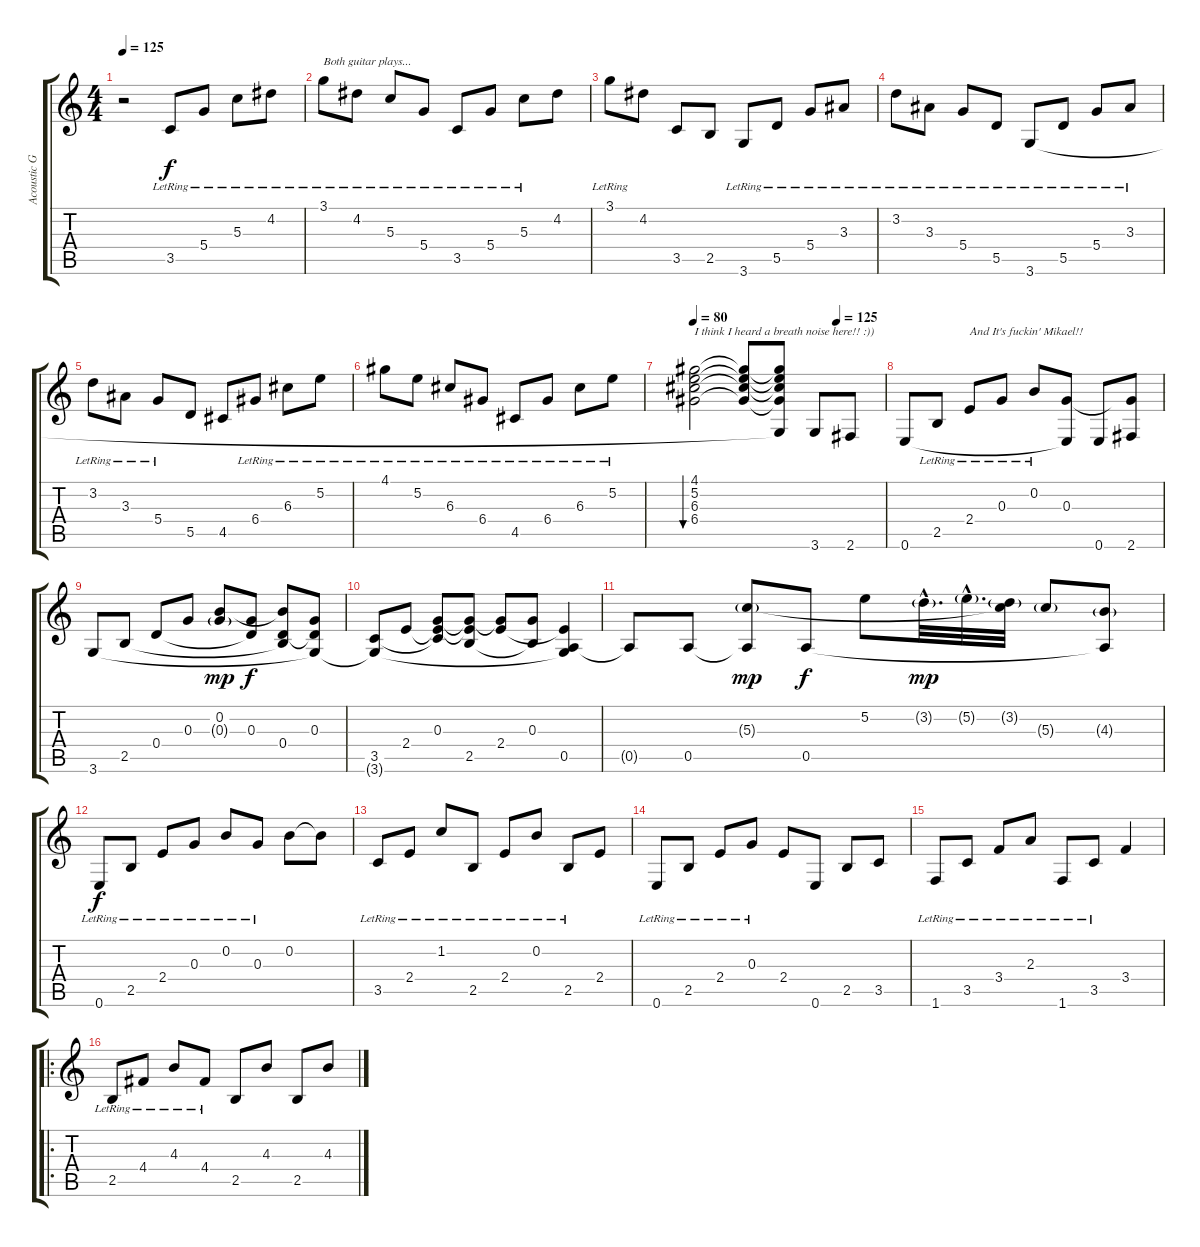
\track ("Acoustic Guitar I" "Acoustic G") {instrument acousticguitarsteel}
\staff {score tabs}
\tuning (E4 B3 G3 D3 A2 E2) {hide}
\ts (4 4)
\tempo 125
\clef g2
\ks c
r.2{dy f instrument acousticguitarsteel} 3.5{lr}.8 5.4{lr}.8 5.3{lr}.8 4.2{lr}.8 |
3.1{lr}.8{txt "Both guitar plays..."} 4.2{lr}.8 5.3{lr}.8 5.4{lr}.8 3.5{lr}.8 5.4{lr}.8 5.3{lr}.8 4.2.8 |
3.1{lr}.8 4.2.8 3.5.8 2.5.8 3.6{lr}.8 5.5{lr}.8 5.4{lr}.8 3.3{lr}.8 |
3.2{lr}.8 3.3{lr}.8 5.4{lr}.8 5.5{lr}.8 3.6{lr}.8 5.5{lr}.8 5.4{lr}.8 3.3{lr}.8 |
3.2{lr}.8 3.3{lr}.8 5.4{lr}.8 5.5.8 4.5.8 6.4{lr}.8 6.3{lr}.8 5.2{lr}.8 |
4.1{lr}.8 5.2{lr}.8 6.3{lr}.8 6.4{lr}.8 4.5{lr}.8 6.4{lr}.8 6.3{lr}.8 5.2{lr}.8 |
\tempo 80
\tempo (125 0.75)
(4.1 5.2 6.3 6.4).2{bu 60 txt "I think I heard a breath noise here!! :))"} (4.1{t} 5.2{t} 6.3{t} 6.4{t}).8 (4.1{t} 5.2{t} 6.3{t} 6.4{t} 3.6{t}).8 3.6.8 2.6.8 |
0.6.8 2.5{lr}.8 2.4{lr}.8{txt "And It's fuckin' Mikael!!"} 0.3{lr}.8 0.2{lr}.8 (0.3 0.6{t}).8 0.6.8 (0.3{t} 2.6).8 |
3.6.8 2.5.8 0.4.8 0.3.8 (0.2 0.3{g}).8{dy mp} (0.3 0.4{t}).8{dy f} (0.2{t} 0.4 2.5{t}).8 (0.3 0.4{t} 3.6{t}).8 |
(3.5 3.6{t}).8 2.4.8 (0.3 2.4{t} 3.5{t}).8 (0.3{t} 2.4{t} 2.5).8 (0.3{t} 2.4).8 (0.3 2.5{t}).8 (2.4{t} 0.5 3.6{t}).4 |
0.5{t}.8 0.5.8 (5.3{g} 0.5{t}).8{dy mp} 0.5.8{dy f} 5.2.8 3.2{g hac}.32{d dy mp} 5.2{g hac}.32{d} (3.2{g} 5.3{t}).32 5.3{g}.8 (4.3{g} 0.5{t}).8 |
0.6{lr}.8{dy f} 2.5{lr}.8 2.4{lr}.8 0.3{lr}.8 0.2{lr}.8 0.3{lr}.8 0.2.8 0.2{t}.8 |
3.5{lr}.8 2.4{lr}.8 1.2{lr}.8 2.5{lr}.8 2.4{lr}.8 0.2{lr}.8 2.5{lr}.8 2.4.8 |
0.6{lr}.8 2.5{lr}.8 2.4{lr}.8 0.3{lr}.8 2.4.8 0.6.8 2.5.8 3.5.8 |
1.6{lr}.8 3.5{lr}.8 3.4{lr}.8 2.3{lr}.8 1.6{lr}.8 3.5{lr}.8 3.4.4 |
\ro
2.5{lr}.8 4.4{lr}.8 4.3{lr}.8 4.4{lr}.8 2.5.8 4.3.8 2.5.8 4.3.8
